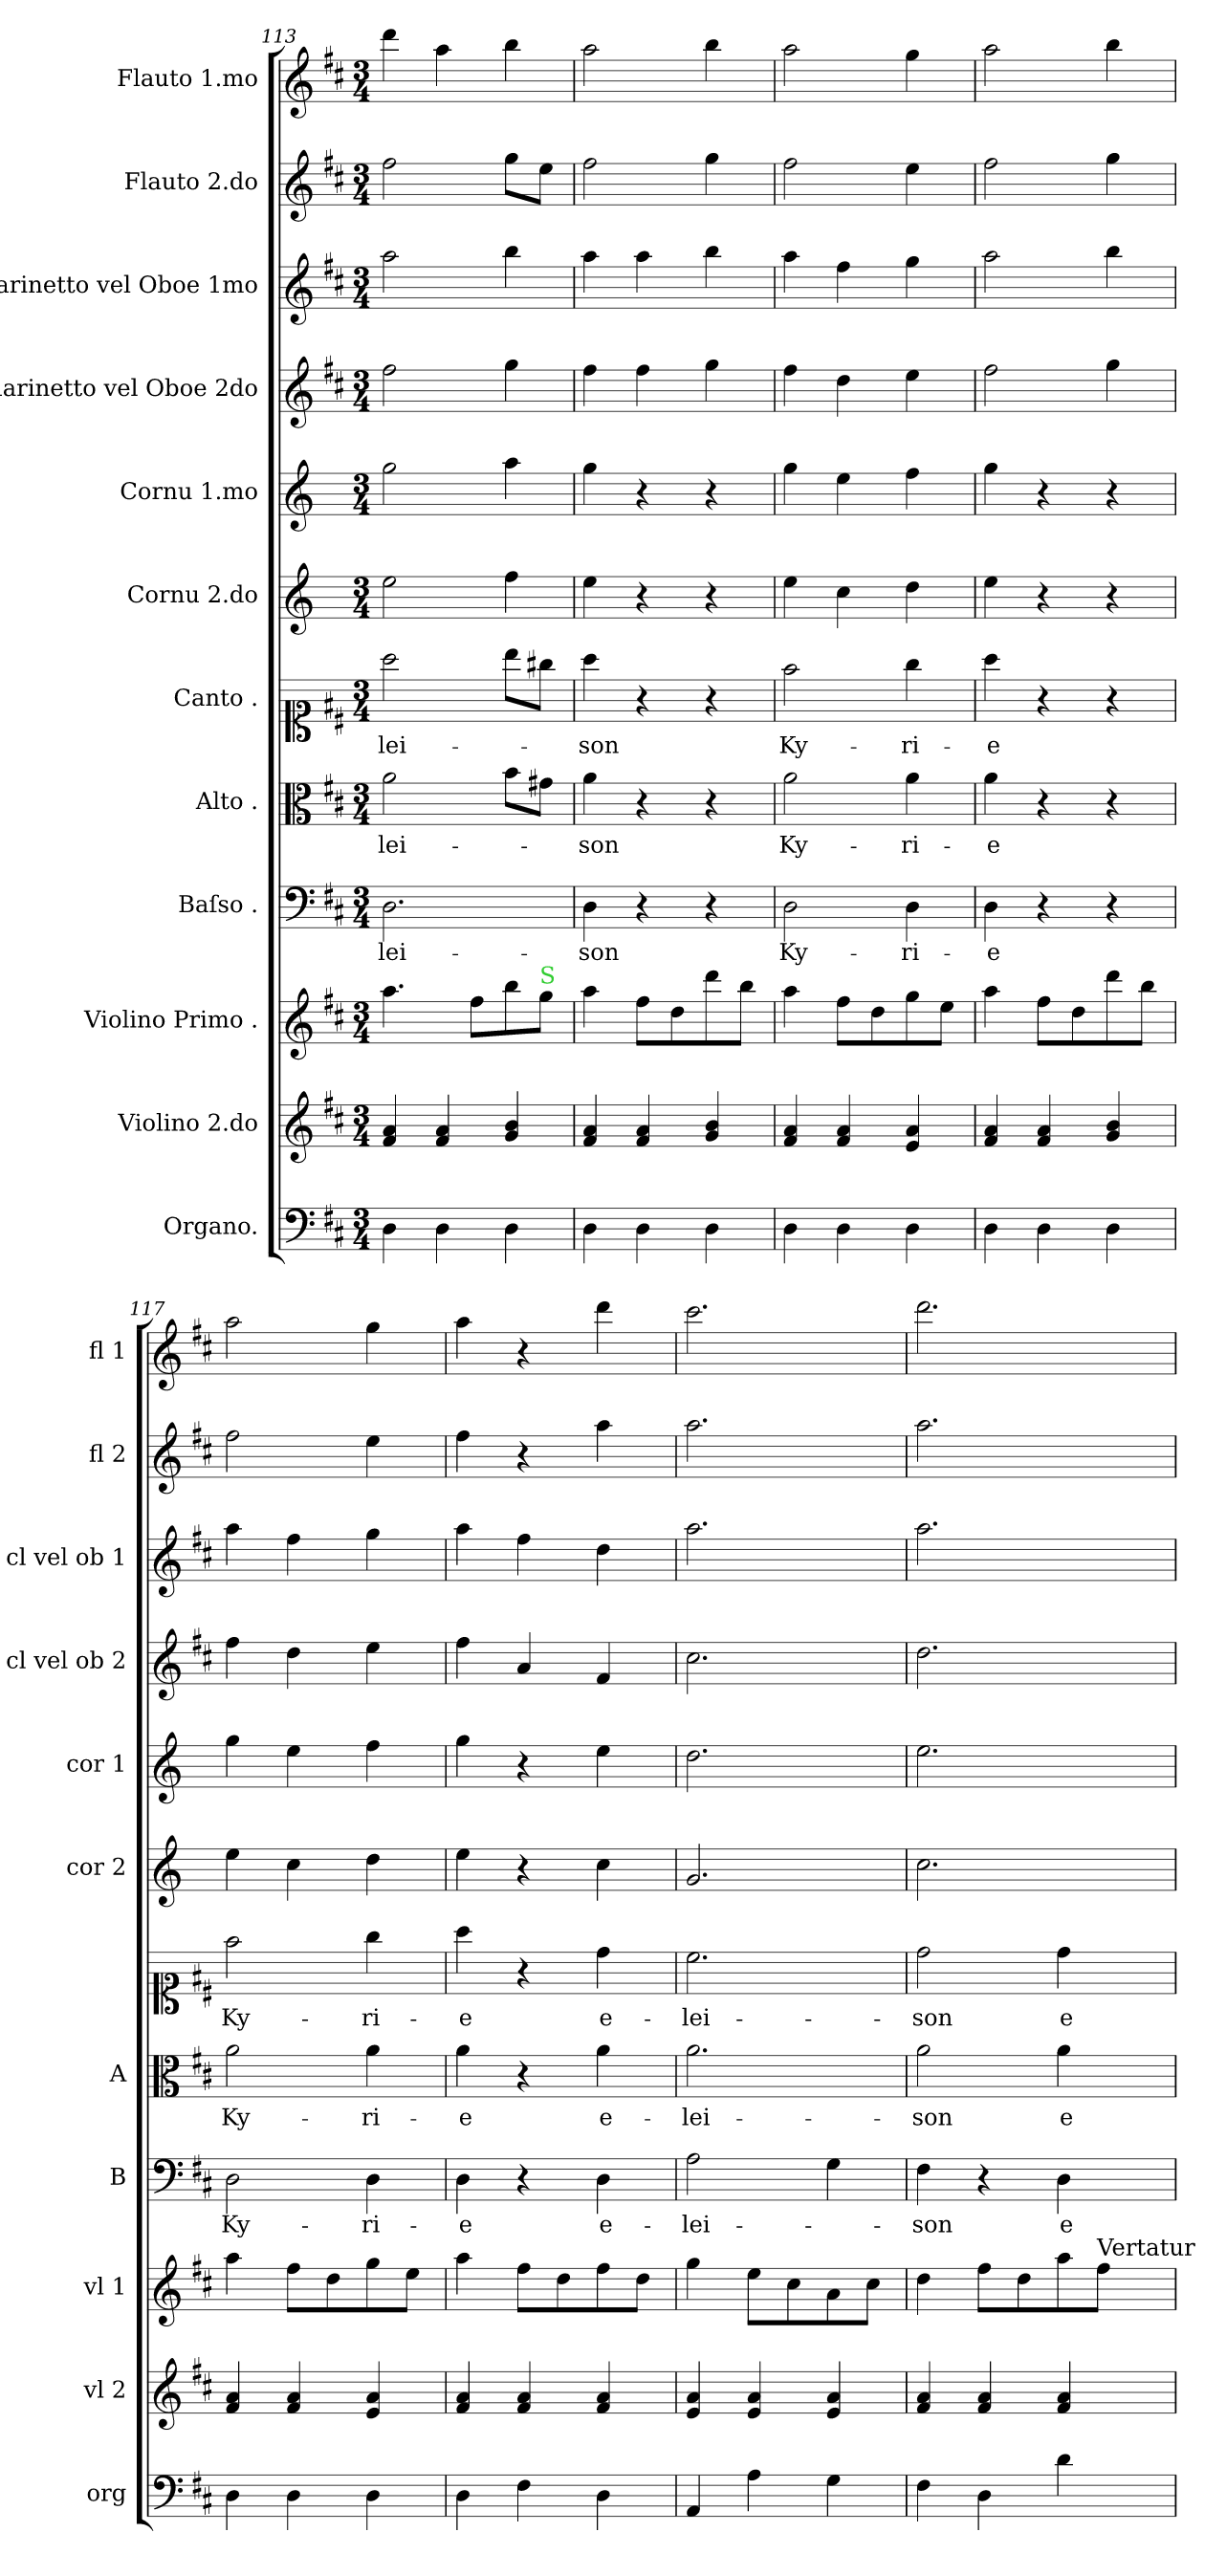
**kern	**kern	**kern	**kern	**text	**kern	**text	**kern	**text	**kern	**kern	**kern	**kern	**kern	**kern
*part12	*part11	*part10	*part9	*part9	*part8	*part8	*part7	*part7	*part6	*part5	*part4	*part3	*part2	*part1
*staff12	*staff11	*staff10	*staff9	*staff9	*staff8	*staff8	*staff7	*staff7	*staff6	*staff5	*staff4	*staff3	*staff2	*staff1
*I"Organo.	*I"Violino 2.do	*I"Violino Primo .	*I"Baſso .	*	*I"Alto .	*	*I"Canto .	*	*I"Cornu 2.do	*I"Cornu 1.mo	*I"Clarinetto vel Oboe 2do	*I"Clarinetto vel Oboe 1mo	*I"Flauto 2.do	*I"Flauto 1.mo
*I'org	*I'vl 2	*I'vl 1	*I'B	*	*I'A	*	*	*	*I'cor 2	*I'cor 1	*I'cl vel ob 2	*I'cl vel ob 1	*I'fl 2	*I'fl 1
*clefF4	*clefG2	*clefG2	*clefF4	*	*clefC3	*	*clefC1	*	*clefG2	*clefG2	*clefG2	*clefG2	*clefG2	*clefG2
*	*	*	*	*	*	*	*	*	*ITrd6c10	*ITrd6c10	*	*	*	*
*k[f#c#]	*k[f#c#]	*k[f#c#]	*k[f#c#]	*	*k[f#c#]	*	*k[f#c#]	*	*k[f#c#]	*k[f#c#]	*k[f#c#]	*k[f#c#]	*k[f#c#]	*k[f#c#]
*D:	*D:	*D:	*D:	*	*D:	*	*D:	*	*	*	*D:	*D:	*D:	*D:
*M3/4	*M3/4	*M3/4	*M3/4	*	*M3/4	*	*M3/4	*	*M3/4	*M3/4	*M3/4	*M3/4	*M3/4	*M3/4
=113	=113	=113	=113	=113	=113	=113	=113	=113	=113	=113	=113	=113	=113	=113
4D\	4f#/ 4a/	4.aa\	2.D\	-lei-	2a\	-lei-	2aa\	-lei-	2f#\	2a\	2ff#\	2aa\	2ff#\	4ddd\
4D\	4f#/ 4a/	.	.	.	.	.	.	.	.	.	.	.	.	4aa\
.	.	8ff#\L	.	.	.	.	.	.	.	.	.	.	.	.
4D\	4g/ 4b/	8bb\	.	.	8b\L	.	8bb\L	.	4g\	4b\	4gg\	4bb\	8gg\L	4bb\
!	!	!LO:TX:a:color=limegreen:t=S	!	!	!	!	!	!	!	!	!	!	!	!
.	.	8gg\J	.	.	8g#X\J	.	8gg#X\J	.	.	.	.	.	8ee\J	.
=114	=114	=114	=114	=114	=114	=114	=114	=114	=114	=114	=114	=114	=114	=114
4D\	4f#/ 4a/	4aa\	4D\	-son	4a\	-son	4aa\	-son	4f#\	4a\	4ff#\	4aa\	2ff#\	2aa\
4D\	4f#/ 4a/	8ff#\L	4r	.	4r	.	4r	.	4r	4r	4ff#\	4aa\	.	.
.	.	8dd\	.	.	.	.	.	.	.	.	.	.	.	.
4D\	4g/ 4b/	8ddd\	4r	.	4r	.	4r	.	4r	4r	4gg\	4bb\	4gg\	4bb\
.	.	8bb\J	.	.	.	.	.	.	.	.	.	.	.	.
=115	=115	=115	=115	=115	=115	=115	=115	=115	=115	=115	=115	=115	=115	=115
4D\	4f#/ 4a/	4aa\	2D\	Ky-	2a\	Ky-	2ff#\	Ky-	4f#\	4a\	4ff#\	4aa\	2ff#\	2aa\
4D\	4f#/ 4a/	8ff#\L	.	.	.	.	.	.	4d\	4f#\	4dd\	4ff#\	.	.
.	.	8dd\	.	.	.	.	.	.	.	.	.	.	.	.
4D\	4e/ 4a/	8gg\	4D\	-ri-	4a\	-ri-	4gg\	-ri-	4e\	4g\	4ee\	4gg\	4ee\	4gg\
.	.	8ee\J	.	.	.	.	.	.	.	.	.	.	.	.
=116	=116	=116	=116	=116	=116	=116	=116	=116	=116	=116	=116	=116	=116	=116
4D\	4f#/ 4a/	4aa\	4D\	-e	4a\	-e	4aa\	-e	4f#\	4a\	2ff#\	2aa\	2ff#\	2aa\
4D\	4f#/ 4a/	8ff#\L	4r	.	4r	.	4r	.	4r	4r	.	.	.	.
.	.	8dd\	.	.	.	.	.	.	.	.	.	.	.	.
4D\	4g/ 4b/	8ddd\	4r	.	4r	.	4r	.	4r	4r	4gg\	4bb\	4gg\	4bb\
.	.	8bb\J	.	.	.	.	.	.	.	.	.	.	.	.
=117	=117	=117	=117	=117	=117	=117	=117	=117	=117	=117	=117	=117	=117	=117
!	!	!	!	!LO:LY:i	!	!LO:LY:i	!	!	!	!	!	!	!	!
4D\	4f#/ 4a/	4aa\	2D\	Ky-	2a\	Ky-	2ff#\	Ky-	4f#\	4a\	4ff#\	4aa\	2ff#\	2aa\
4D\	4f#/ 4a/	8ff#\L	.	.	.	.	.	.	4d\	4f#\	4dd\	4ff#\	.	.
.	.	8dd\	.	.	.	.	.	.	.	.	.	.	.	.
!	!	!	!	!LO:LY:i	!	!LO:LY:i	!	!	!	!	!	!	!	!
4D\	4e/ 4a/	8gg\	4D\	-ri-	4a\	-ri-	4gg\	-ri-	4e\	4g\	4ee\	4gg\	4ee\	4gg\
.	.	8ee\J	.	.	.	.	.	.	.	.	.	.	.	.
=118	=118	=118	=118	=118	=118	=118	=118	=118	=118	=118	=118	=118	=118	=118
!	!	!	!	!LO:LY:i	!	!LO:LY:i	!	!	!	!	!	!	!	!
4D\	4f#/ 4a/	4aa\	4D\	-e	4a\	-e	4aa\	-e	4f#\	4a\	4ff#\	4aa\	4ff#\	4aa\
4F#\	4f#/ 4a/	8ff#\L	4r	.	4r	.	4r	.	4r	4r	4a/	4ff#\	4r	4r
.	.	8dd\	.	.	.	.	.	.	.	.	.	.	.	.
4D\	4f#/ 4a/	8ff#\	4D\	e-	4a\	e-	4dd\	e-	4d\	4f#\	4f#/	4dd\	4aa\	4ddd\
.	.	8dd\J	.	.	.	.	.	.	.	.	.	.	.	.
=119	=119	=119	=119	=119	=119	=119	=119	=119	=119	=119	=119	=119	=119	=119
4AA/	4e/ 4a/	4gg\	2A\	-lei-	2.a\	-lei-	2.cc#\	-lei-	2.A/	2.e\	2.cc#\	2.aa\	2.aa\	2.ccc#\
4A\	4e/ 4a/	8ee\L	.	.	.	.	.	.	.	.	.	.	.	.
.	.	8cc#\	.	.	.	.	.	.	.	.	.	.	.	.
4G\	4e/ 4a/	8a\	4G\	.	.	.	.	.	.	.	.	.	.	.
.	.	8cc#\J	.	.	.	.	.	.	.	.	.	.	.	.
=120	=120	=120	=120	=120	=120	=120	=120	=120	=120	=120	=120	=120	=120	=120
4F#\	4f#/ 4a/	4dd\	4F#\	-son	2a\	-son	2dd\	-son	2.d\	2.f#\	2.dd\	2.aa\	2.aa\	2.ddd\
4D\	4f#/ 4a/	8ff#\L	4r	.	.	.	.	.	.	.	.	.	.	.
.	.	8dd\	.	.	.	.	.	.	.	.	.	.	.	.
!	!	!	!	!LO:LY:i	!	!	!	!	!	!	!	!	!	!
4d\	4f#/ 4a/	8aa\	4D\	e-	4a\	e-	4dd\	e-	.	.	.	.	.	.
!	!	!LO:TX:a:t=Vertatur	!	!	!	!	!	!	!	!	!	!	!	!
.	.	8ff#\J	.	.	.	.	.	.	.	.	.	.	.	.
=	=	=	=	=	=	=	=	=	=	=	=	=	=	=
*-	*-	*-	*-	*-	*-	*-	*-	*-	*-	*-	*-	*-	*-	*-
